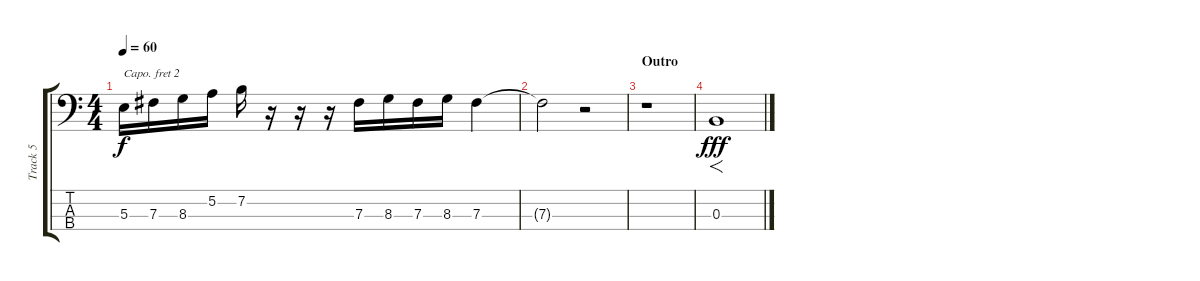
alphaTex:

\track ("Track 5" "Track 5") {instrument electricbassfinger}
\staff {score tabs}
\capo 2
\tuning (G2 D2 A1 E1) {hide}
\ts (4 4)
\tempo 60
\clef f4
\ks c
5.3.16{dy f} 7.3.16 8.3.16 5.2.16 7.2.16 r.16 r.16 r.16 7.3.16 8.3.16 7.3.16 8.3.16 7.3.4 |
7.3{t}.2 r.2 |
\section ("" "Outro")
r.1 |
0.3.1{f dy fff}
